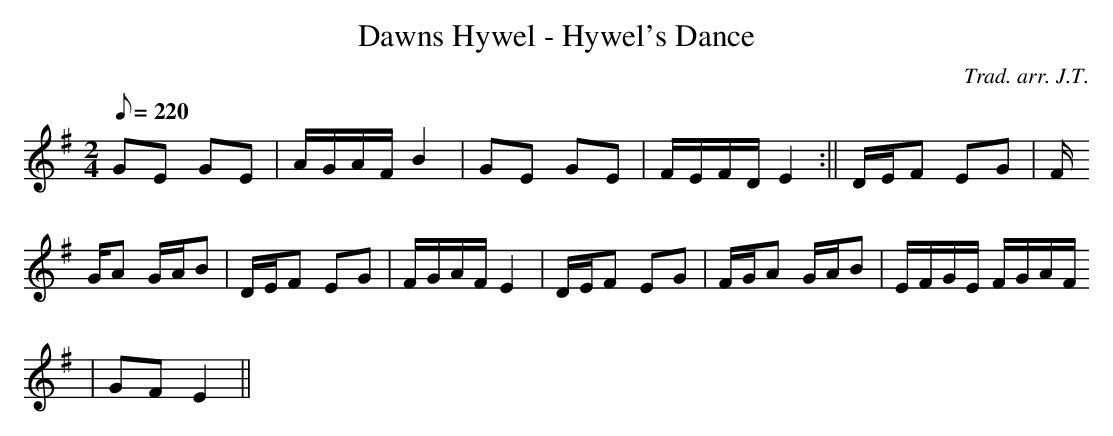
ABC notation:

X:1
T:Dawns Hywel - Hywel's Dance
M:2/4
L:1/8
Q:220
C:Trad. arr. J.T.
K:G
GE GE | A/G/A/F/ B2 | GE GE |F/E/F/D/ E2 :|| D/E/F EG | F/
G/A G/A/B |D/E/F EG|F/G/A/F/ E2|D/E/F EG|F/G/A G/A/B|E/F/G/E/ F/G/A/F/
|GF E2||
